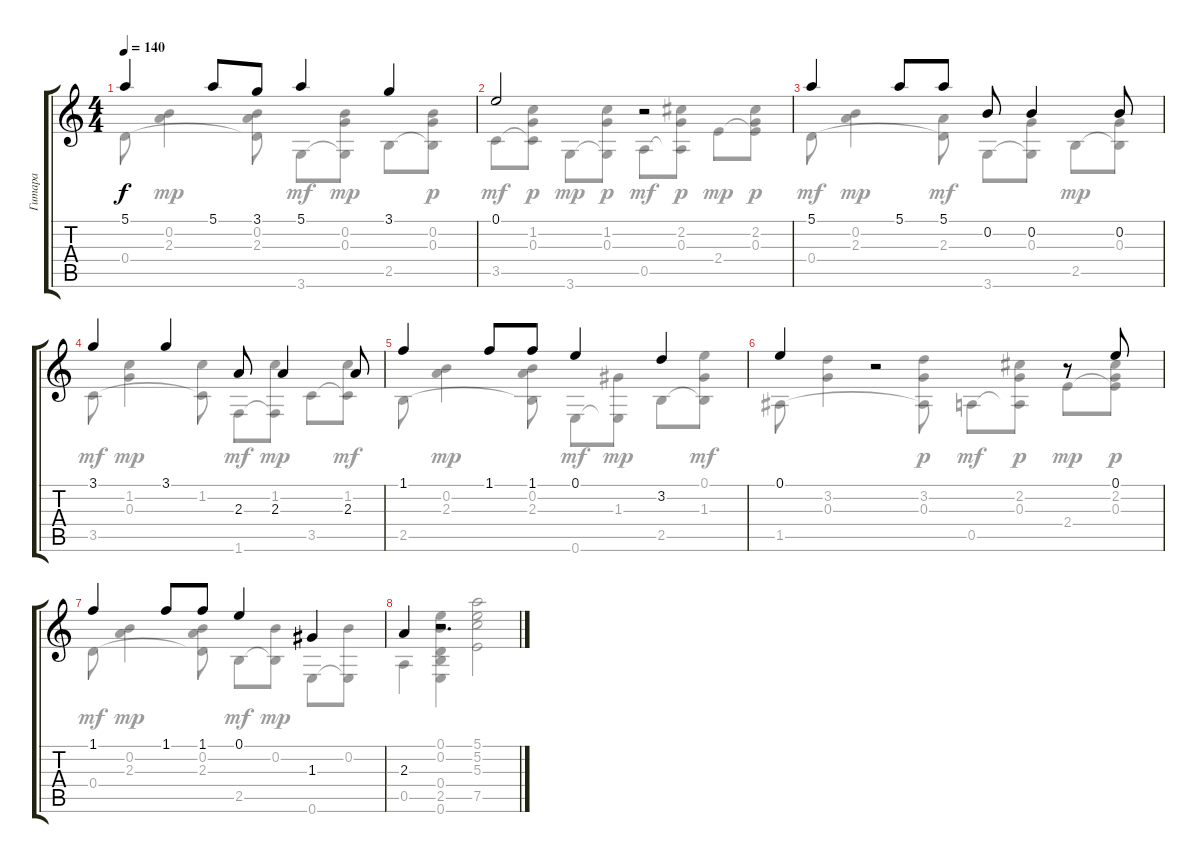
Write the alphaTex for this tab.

\track ("Гитара" "Гитара") {instrument acousticguitarnylon}
\staff {score tabs}
\tuning (E4 B3 G3 D3 A2 E2) {hide}
\voice
\ts (4 4)
\tempo 140
\clef g2
\ks c
5.1.4{dy f} 5.1.8 3.1.8 5.1.4 3.1.4 |
0.1.2 r.2 |
5.1.4 5.1.8 5.1.8 0.2.8 0.2.4 0.2.8 |
3.1.4 3.1.4 2.3.8 2.3.4 2.3.8 |
1.1.4 1.1.8 1.1.8 0.1.4 3.2.4 |
0.1.4 r.2 r.8 0.1.8 |
1.1.4 1.1.8 1.1.8 0.1.4 1.3.4 |
2.3.4 r.2{d}
\voice
\clef g2
\ottava regular
\simile none
\ks c
0.4.8{dy f} (0.2 2.3).4{dy mp} (0.2 2.3 0.4{t}).8 3.6.8{dy mf} (0.2 0.3 3.6{t}).8{dy mp} 2.5.8 (0.2 0.3 2.5{t}).8{dy p} |
3.5.8{dy mf} (1.2 0.3 3.5{t}).8{dy p} 3.6.8{dy mp} (1.2 0.3 3.6{t}).8{dy p} 0.5.8{dy mf} (2.2 0.3 0.5{t}).8{dy p} 2.4.8{dy mp} (2.2 0.3 2.4{t}).8{dy p} |
0.4.8{dy mf} (0.2 2.3).4{dy mp} (2.3 0.4{t}).8{dy mf} 3.6.8 (0.3 3.6{t}).8 2.5.8{dy mp} (0.3 2.5{t}).8 |
3.5.8{dy mf} (1.2 0.3).4{dy mp} (1.2 3.5{t}).8 1.6.8{dy mf} (1.2 1.6{t}).8{dy mp} 3.5.8 (1.2 3.5{t}).8{dy mf} |
2.5.8 (0.2 2.3).4{dy mp} (0.2 2.3 2.5{t}).8 0.6.8{dy mf} (1.3 0.6{t}).8{dy mp} 2.5.8 (0.1 1.3 2.5{t}).8{dy mf} |
1.5.8 (3.2 0.3).4 (3.2 0.3 1.5{t}).8{dy p} 0.5.8{dy mf} (2.2 0.3 0.5{t}).8{dy p} 2.4.8{dy mp} (2.2 0.3 2.4{t}).8{dy p} |
0.4.8{dy mf} (0.2 2.3).4{dy mp} (0.2 2.3 0.4{t}).8 2.5.8{dy mf} (0.2 2.5{t}).8{dy mp} 0.6.8 (0.2 0.6{t}).8 |
0.5.4 (0.1 0.2 0.4 2.5 0.6).4 (5.1 5.2 5.3 7.5).2
